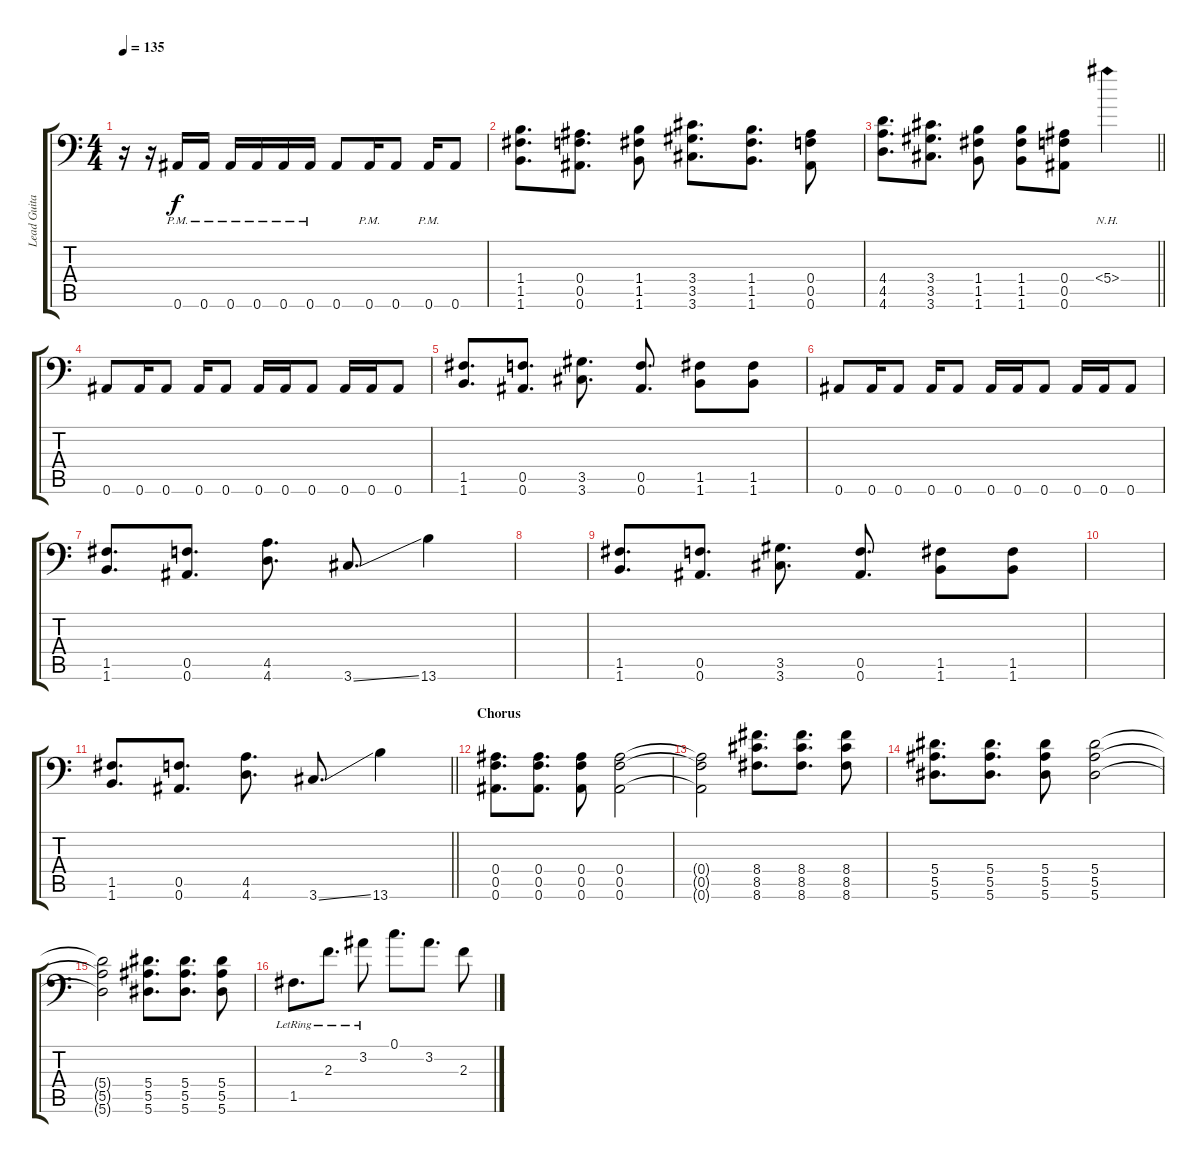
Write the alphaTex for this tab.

\track ("Lead Guitar" "Lead Guita") {instrument distortionguitar}
\staff {score tabs}
\tuning (C4 G3 Eb3 Bb2 F2 Bb1) {hide}
\ts (4 4)
\tempo 135
\clef f4
\ks c
r.16{dy f} r.16 0.6{pm}.16 0.6{pm}.16 0.6{pm}.16 0.6{pm}.16 0.6{pm}.16 0.6{pm}.16 0.6.8 0.6{pm}.16 0.6.8 0.6{pm}.16 0.6.8 |
(1.4 1.5 1.6).8{d} (0.4 0.5 0.6).8{d} (1.4 1.5 1.6).8 (3.4 3.5 3.6).8{d} (1.4 1.5 1.6).8{d} (0.4 0.5 0.6).8 |
\barLineRight lightlight
(4.4 4.5 4.6).8{d} (3.4 3.5 3.6).8{d} (1.4 1.5 1.6).8 (1.4 1.5 1.6).8 (0.4 0.5 0.6).8 5.4{nh}.4 |
0.6.8 0.6.16 0.6.8 0.6.16 0.6.8 0.6.16 0.6.16 0.6.8 0.6.16 0.6.16 0.6.8 |
(1.5 1.6).8{d} (0.5 0.6).8{d} (3.5 3.6).8{d} (0.5 0.6).8{d} (1.5 1.6).8 (1.5 1.6).8 |
0.6.8 0.6.16 0.6.8 0.6.16 0.6.8 0.6.16 0.6.16 0.6.8 0.6.16 0.6.16 0.6.8 |
(1.5 1.6).8{d} (0.5 0.6).8{d} (4.5 4.6).8{d} 3.6{ss}.8{d} 13.6.4 |
|
(1.5 1.6).8{d} (0.5 0.6).8{d} (3.5 3.6).8{d} (0.5 0.6).8{d} (1.5 1.6).8 (1.5 1.6).8 |
|
\barLineRight lightlight
(1.5 1.6).8{d} (0.5 0.6).8{d} (4.5 4.6).8{d} 3.6{ss}.8{d} 13.6.4 |
\section ("" "Chorus")
(0.4 0.5 0.6).8{d} (0.4 0.5 0.6).8{d} (0.4 0.5 0.6).8 (0.4 0.5 0.6).2 |
(0.4{t} 0.5{t} 0.6{t}).2 (8.4 8.5 8.6).8{d} (8.4 8.5 8.6).8{d} (8.4 8.5 8.6).8 |
(5.4 5.5 5.6).8{d} (5.4 5.5 5.6).8{d} (5.4 5.5 5.6).8 (5.4 5.5 5.6).2 |
(5.4{t} 5.5{t} 5.6{t}).2 (5.4 5.5 5.6).8{d} (5.4 5.5 5.6).8{d} (5.4 5.5 5.6).8 |
1.5{lr}.8{d} 2.3{lr}.8{d} 3.2{lr}.8 0.1.8{d} 3.2.8{d} 2.3.8
